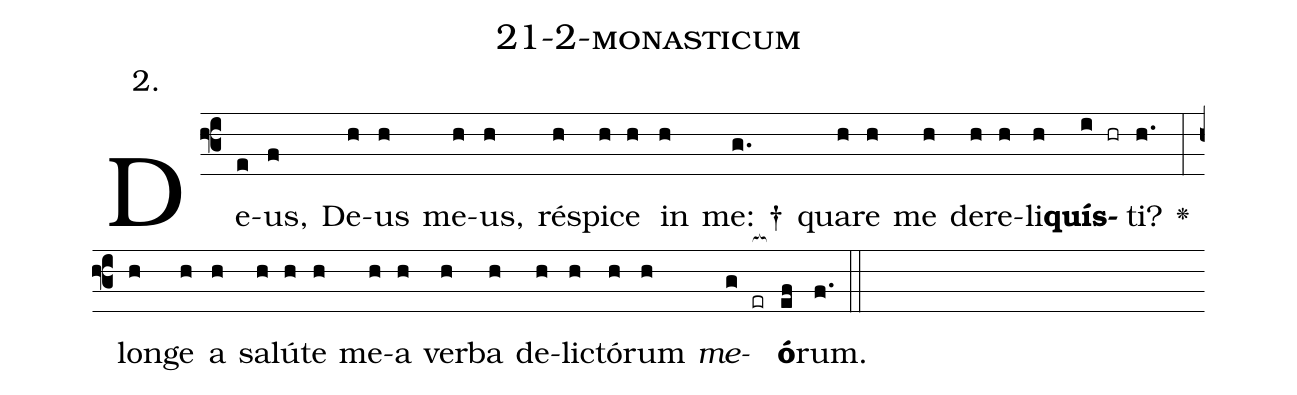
name: 21-2-monasticum;
annotation: 2.;
%%
(f3)De(e)us,(f) De(h)us(h) me(h)us,(h) ré(h)spi(h)ce(h) in(h) me: †(g.) qua(h)re(h) me(h) de(h)re(h)li(h)<b>quís</b>(i hr)ti?(h.) <v>\greheightstar</v>(:) lon(h)ge(h) a(h) sa(h)lú(h)te(h) me(h)a(h) ver(h)ba(h) de(h)lic(h)tó(h)rum(h) <i>me</i>(g er[ocb:1{])<b>ó</b>(ef[ocb:0}])rum.(f.) (::)


%E(h) u(h) o(h) u(g) a(ef) e.(f.) (::)
